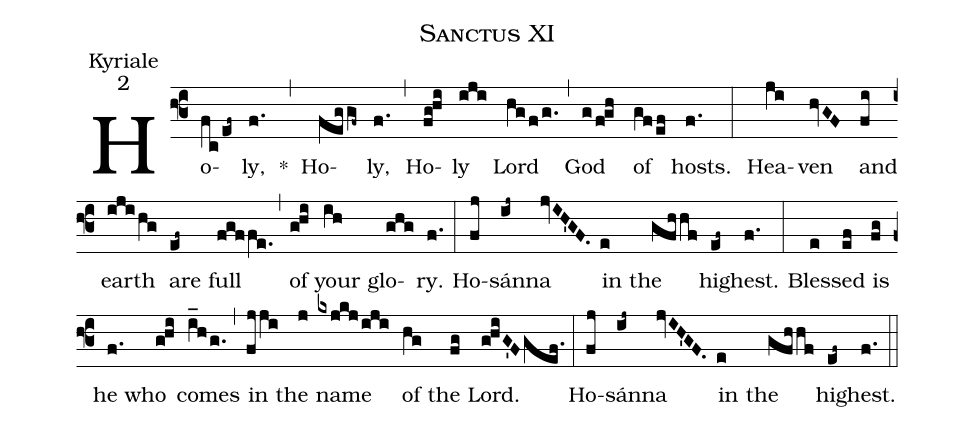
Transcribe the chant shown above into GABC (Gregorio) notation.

name:   Sanctus XI;
office-part:Kyriale;
mode:2;
%%
(f3) Ho(fc/ef~)ly,(f.) *(,) Ho(feggf~)ly,(f.) (,) Ho(fg!hi)ly(iji) Lord(hgf/g.) (,) God(g/fgh) of(gfef) hosts.(f.) (:) Hea(ji)ven(hvGF) and(fi) earth(ijihg) are(ef~) full(fgffe.) (,) of(ghi) your(ih) glo(ghg)ry.(f.) (:) Ho(fj)sán(ij~)na(jvIH'GF.) in(e) the(gfhhf) high(ef~)est.(f.) (:) Bless(e)ed(ef) is(fg) he(f.) who(ghi) comes(i_hg.) (,) in(fjji) the(j) name(kxjkjiji) of(hg) the(fg) Lord.(ghiG'Fgef.) (:) Ho(fj)sán(ij~)na(jvIH'GF.) in(e) the(gfhhf) high(ef~)est.(f.) (::)
